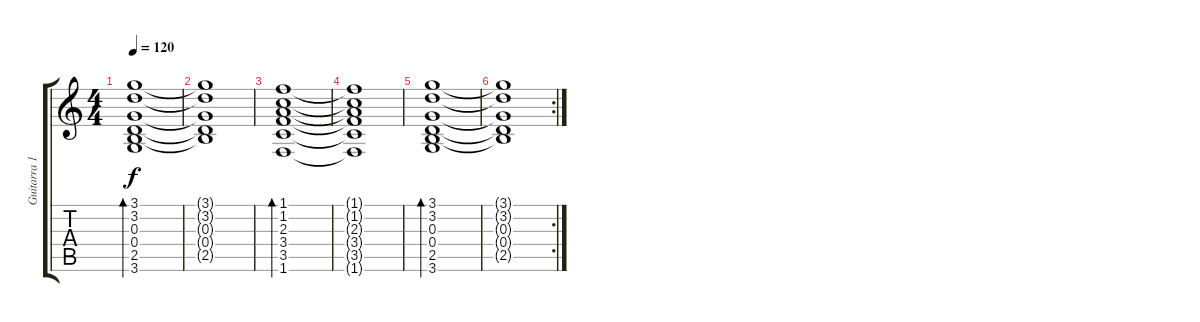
\track ("Guitarra 1" "Guitarra 1") {instrument acousticguitarsteel}
\staff {score tabs}
\tuning (E4 B3 G3 D3 A2 E2) {hide}
\ts (4 4)
\tempo 120
\clef g2
\ks c
(3.1 3.2 0.3 0.4 2.5 3.6).1{bd 60 dy f} |
(3.1{t} 3.2{t} 0.3{t} 0.4{t} 2.5{t}).1 |
(1.1 1.2 2.3 3.4 3.5 1.6).1{bd 480} |
(1.1{t} 1.2{t} 2.3{t} 3.4{t} 3.5{t} 1.6{t}).1 |
(3.1 3.2 0.3 0.4 2.5 3.6).1{bd 60} |
\rc 2
(3.1{t} 3.2{t} 0.3{t} 0.4{t} 2.5{t}).1
